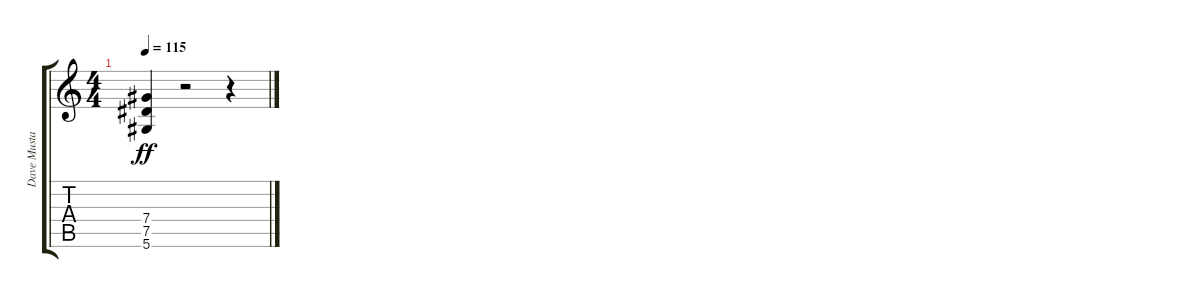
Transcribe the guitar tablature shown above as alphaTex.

\track ("Dave Mustaine" "Dave Musta") {instrument distortionguitar}
\staff {score tabs}
\tuning (Eb4 Bb3 Gb3 Db3 Ab2 Eb2) {hide}
\ts (4 4)
\tempo 115
\clef g2
\ks c
(7.4 7.5 5.6).4{dy ff} r.2 r.4
